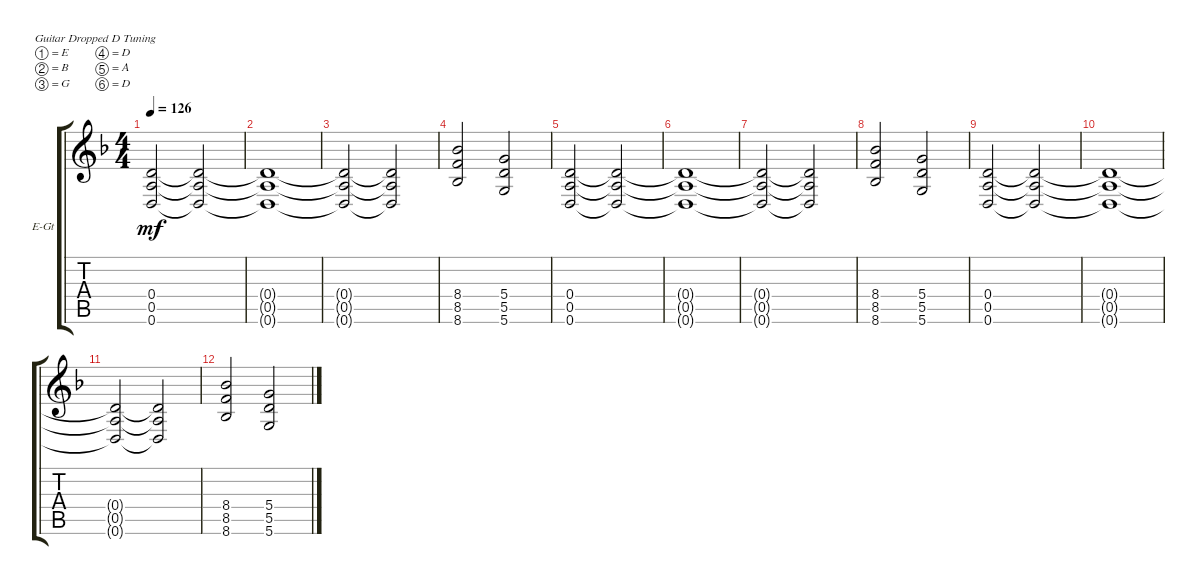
\defaultSystemsLayout 4
\bracketExtendMode groupsimilarinstruments
\firstSystemTrackNameOrientation horizontal
\otherSystemsTrackNameOrientation horizontal
\track ("Rhythm R" "E-Gt") {instrument distortionguitar}
\staff {score tabs}
\tuning (E4 B3 G3 D3 A2 D2)
\ts (4 4)
\tempo 126
\clef g2
\ks f
(0.6 0.5 0.4).2{dy mf} (0.4{t} 0.5{t} 0.6{t}).2 |
(0.4{t} 0.5{t} 0.6{t}).1 |
(0.4{t} 0.5{t} 0.6{t}).2 (0.6{t} 0.5{t} 0.4{t}).2 |
(8.4 8.5 8.6).2 (5.6 5.5 5.4).2 |
(0.6 0.5 0.4).2 (0.4{t} 0.5{t} 0.6{t}).2 |
(0.4{t} 0.5{t} 0.6{t}).1 |
(0.4{t} 0.5{t} 0.6{t}).2 (0.6{t} 0.5{t} 0.4{t}).2 |
(8.4 8.5 8.6).2 (5.6 5.5 5.4).2 |
(0.6 0.5 0.4).2 (0.4{t} 0.5{t} 0.6{t}).2 |
(0.4{t} 0.5{t} 0.6{t}).1 |
(0.4{t} 0.5{t} 0.6{t}).2 (0.6{t} 0.5{t} 0.4{t}).2 |
(8.4 8.5 8.6).2 (5.6 5.5 5.4).2
